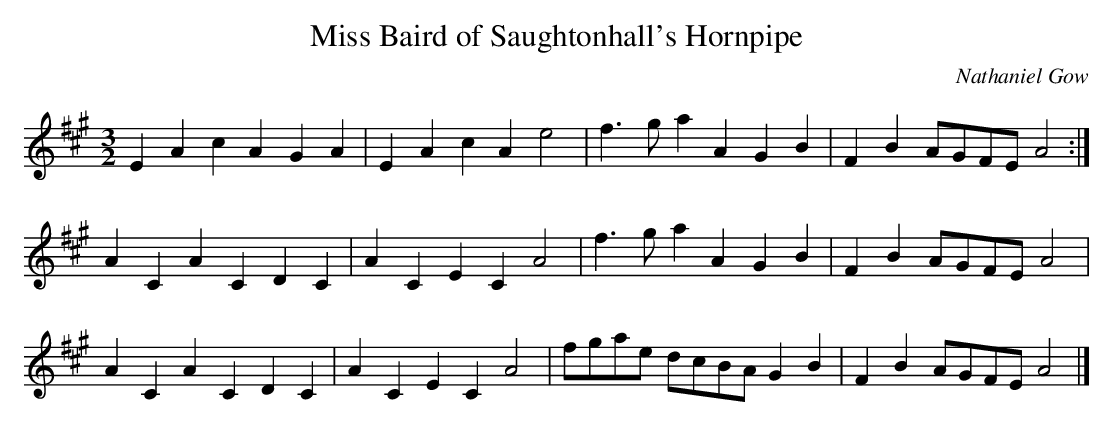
X:1
T:Miss Baird of Saughtonhall's Hornpipe
C:Nathaniel Gow
M:3/2
L:1/8
K:A
E2 A2 c2 A2 G2 A2|E2 A2 c2 A2 e4|f3 g a2 A2 G2 B2|F2 B2 AGFE A4:|
A2 C2 A2 C2 D2 C2|A2 C2 E2 C2 A4|f3 g a2 A2 G2 B2|F2 B2 AGFE A4|
A2 C2 A2 C2 D2 C2|A2 C2 E2 C2 A4|fgae dcBA G2 B2|F2 B2 AGFE A4|]
